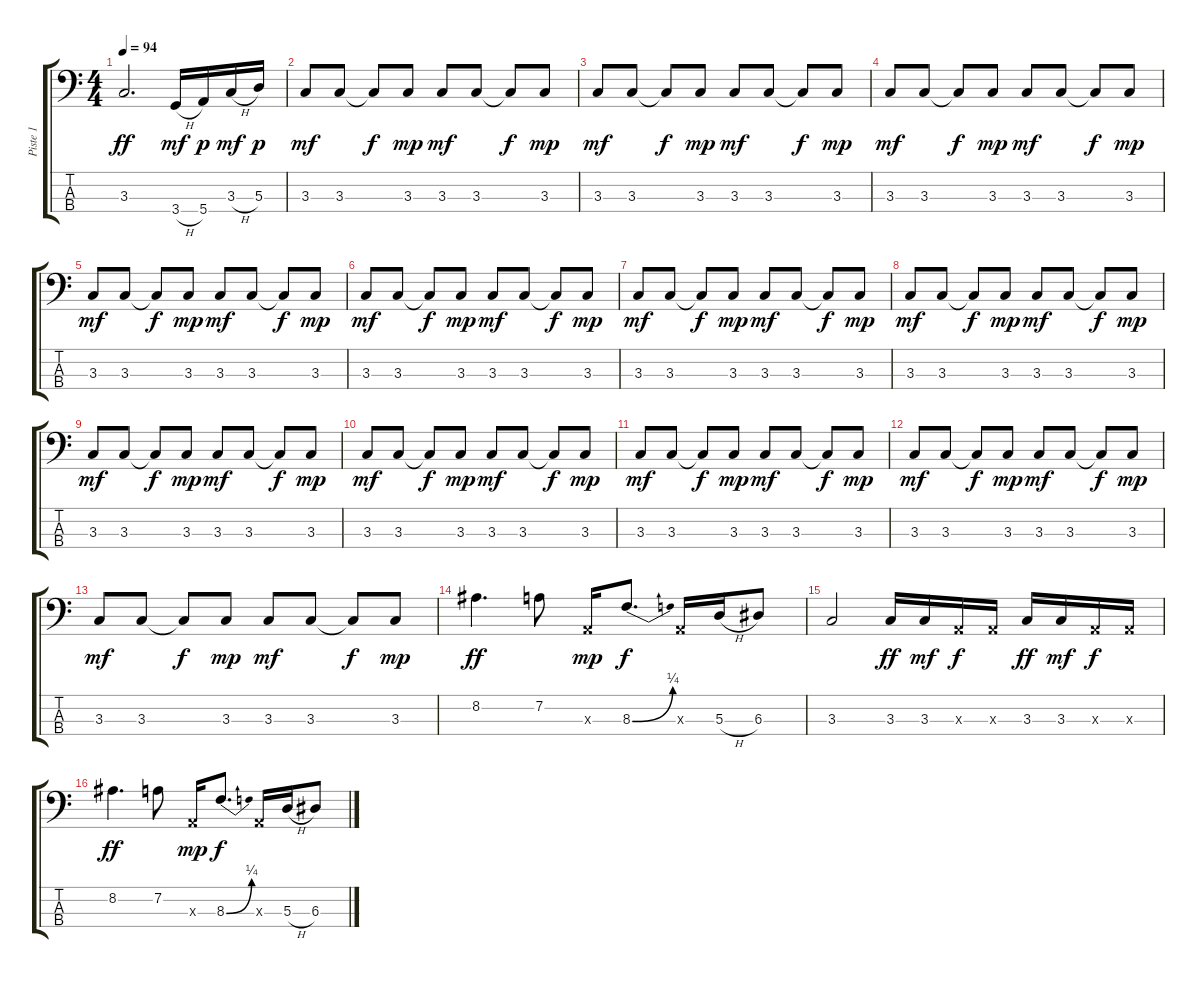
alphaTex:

\track ("Piste 1" "Piste 1") {instrument electricbassfinger}
\staff {score tabs}
\tuning (G2 D2 A1 E1) {hide}
\ts (4 4)
\tempo 94
\clef f4
\ks c
3.3.2{d dy ff} 3.4{h}.16{dy mf} 5.4.16{dy p} 3.3{h}.16{dy mf} 5.3.16{dy p} |
3.3.8{dy mf} 3.3.8 3.3{t}.8{dy f} 3.3.8{dy mp} 3.3.8{dy mf} 3.3.8 3.3{t}.8{dy f} 3.3.8{dy mp} |
3.3.8{dy mf} 3.3.8 3.3{t}.8{dy f} 3.3.8{dy mp} 3.3.8{dy mf} 3.3.8 3.3{t}.8{dy f} 3.3.8{dy mp} |
3.3.8{dy mf} 3.3.8 3.3{t}.8{dy f} 3.3.8{dy mp} 3.3.8{dy mf} 3.3.8 3.3{t}.8{dy f} 3.3.8{dy mp} |
3.3.8{dy mf} 3.3.8 3.3{t}.8{dy f} 3.3.8{dy mp} 3.3.8{dy mf} 3.3.8 3.3{t}.8{dy f} 3.3.8{dy mp} |
3.3.8{dy mf} 3.3.8 3.3{t}.8{dy f} 3.3.8{dy mp} 3.3.8{dy mf} 3.3.8 3.3{t}.8{dy f} 3.3.8{dy mp} |
3.3.8{dy mf} 3.3.8 3.3{t}.8{dy f} 3.3.8{dy mp} 3.3.8{dy mf} 3.3.8 3.3{t}.8{dy f} 3.3.8{dy mp} |
3.3.8{dy mf} 3.3.8 3.3{t}.8{dy f} 3.3.8{dy mp} 3.3.8{dy mf} 3.3.8 3.3{t}.8{dy f} 3.3.8{dy mp} |
3.3.8{dy mf} 3.3.8 3.3{t}.8{dy f} 3.3.8{dy mp} 3.3.8{dy mf} 3.3.8 3.3{t}.8{dy f} 3.3.8{dy mp} |
3.3.8{dy mf} 3.3.8 3.3{t}.8{dy f} 3.3.8{dy mp} 3.3.8{dy mf} 3.3.8 3.3{t}.8{dy f} 3.3.8{dy mp} |
3.3.8{dy mf} 3.3.8 3.3{t}.8{dy f} 3.3.8{dy mp} 3.3.8{dy mf} 3.3.8 3.3{t}.8{dy f} 3.3.8{dy mp} |
3.3.8{dy mf} 3.3.8 3.3{t}.8{dy f} 3.3.8{dy mp} 3.3.8{dy mf} 3.3.8 3.3{t}.8{dy f} 3.3.8{dy mp} |
3.3.8{dy mf} 3.3.8 3.3{t}.8{dy f} 3.3.8{dy mp} 3.3.8{dy mf} 3.3.8 3.3{t}.8{dy f} 3.3.8{dy mp} |
8.2.4{d dy ff} 7.2.8 0.3{x}.16{dy mp} 8.3{be (bend 0 0 60 1)}.8{d dy f} 0.3{x}.16 5.3{h}.16 6.3.8 |
3.3.2 3.3.16{dy ff} 3.3.16{dy mf} 0.3{x}.16{dy f} 0.3{x}.16 3.3.16{dy ff} 3.3.16{dy mf} 0.3{x}.16{dy f} 0.3{x}.16 |
8.2.4{d dy ff} 7.2.8 0.3{x}.16{dy mp} 8.3{be (bend 0 0 60 1)}.8{d dy f} 0.3{x}.16 5.3{h}.16 6.3.8
